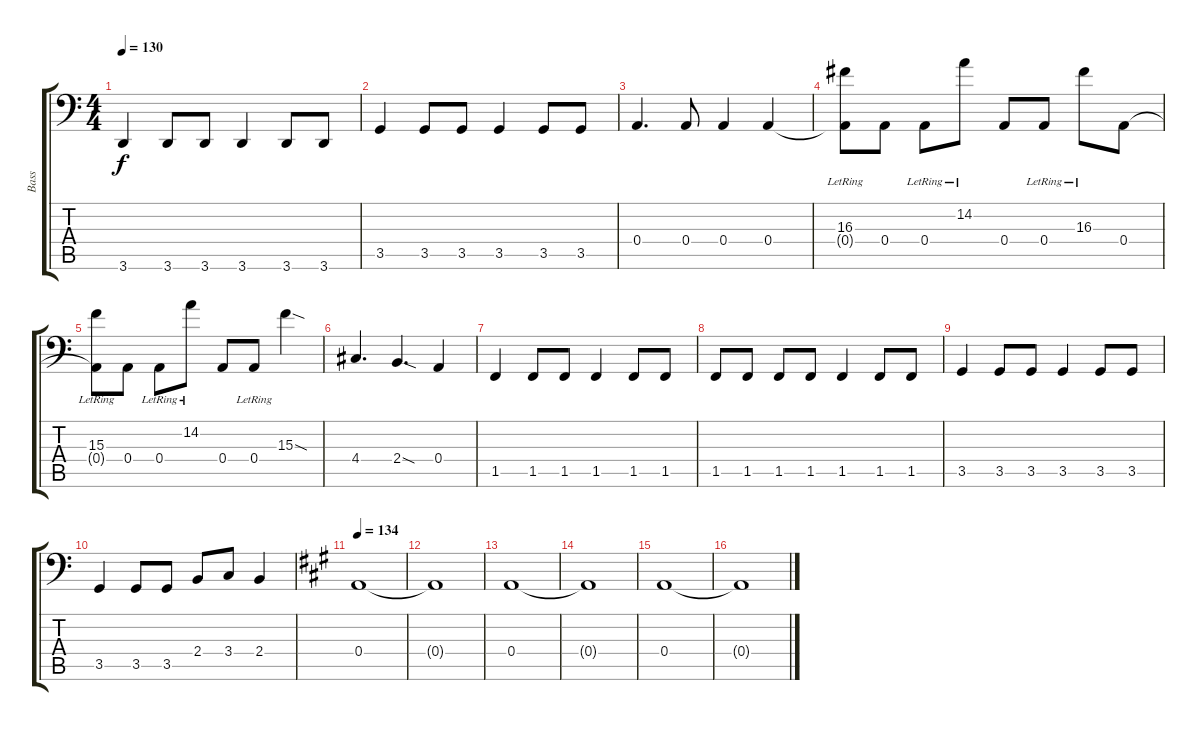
\track ("Bass" "Bass") {instrument electricbassfinger}
\staff {score tabs}
\tuning (C3 G2 D2 A1 E1 B0) {hide}
\ts (4 4)
\tempo 130
\clef f4
\ks c
3.6.4{dy f} 3.6.8 3.6.8 3.6.4 3.6.8 3.6.8 |
3.5.4 3.5.8 3.5.8 3.5.4 3.5.8 3.5.8 |
0.4.4{d} 0.4.8 0.4.4 0.4.4 |
(16.3{lr} 0.4{t}).8 0.4.8 0.4{lr}.8 14.2{lr}.8 0.4.8 0.4{lr}.8 16.3{lr}.8 0.4.8 |
(15.3{lr} 0.4{t}).8 0.4.8 0.4{lr}.8 14.2{lr}.8 0.4.8 0.4{lr}.8 15.3{sod}.4 |
4.4.4{d} 2.4{sod}.4{d} 0.4.4 |
1.5.4 1.5.8 1.5.8 1.5.4 1.5.8 1.5.8 |
1.5.8 1.5.8 1.5.8 1.5.8 1.5.4 1.5.8 1.5.8 |
3.5.4 3.5.8 3.5.8 3.5.4 3.5.8 3.5.8 |
3.5.4 3.5.8 3.5.8 2.4.8 3.4.8 2.4.4 |
\tempo 134
\ks a
0.4.1 |
0.4{t}.1 |
0.4.1 |
0.4{t}.1 |
0.4.1 |
0.4{t}.1
